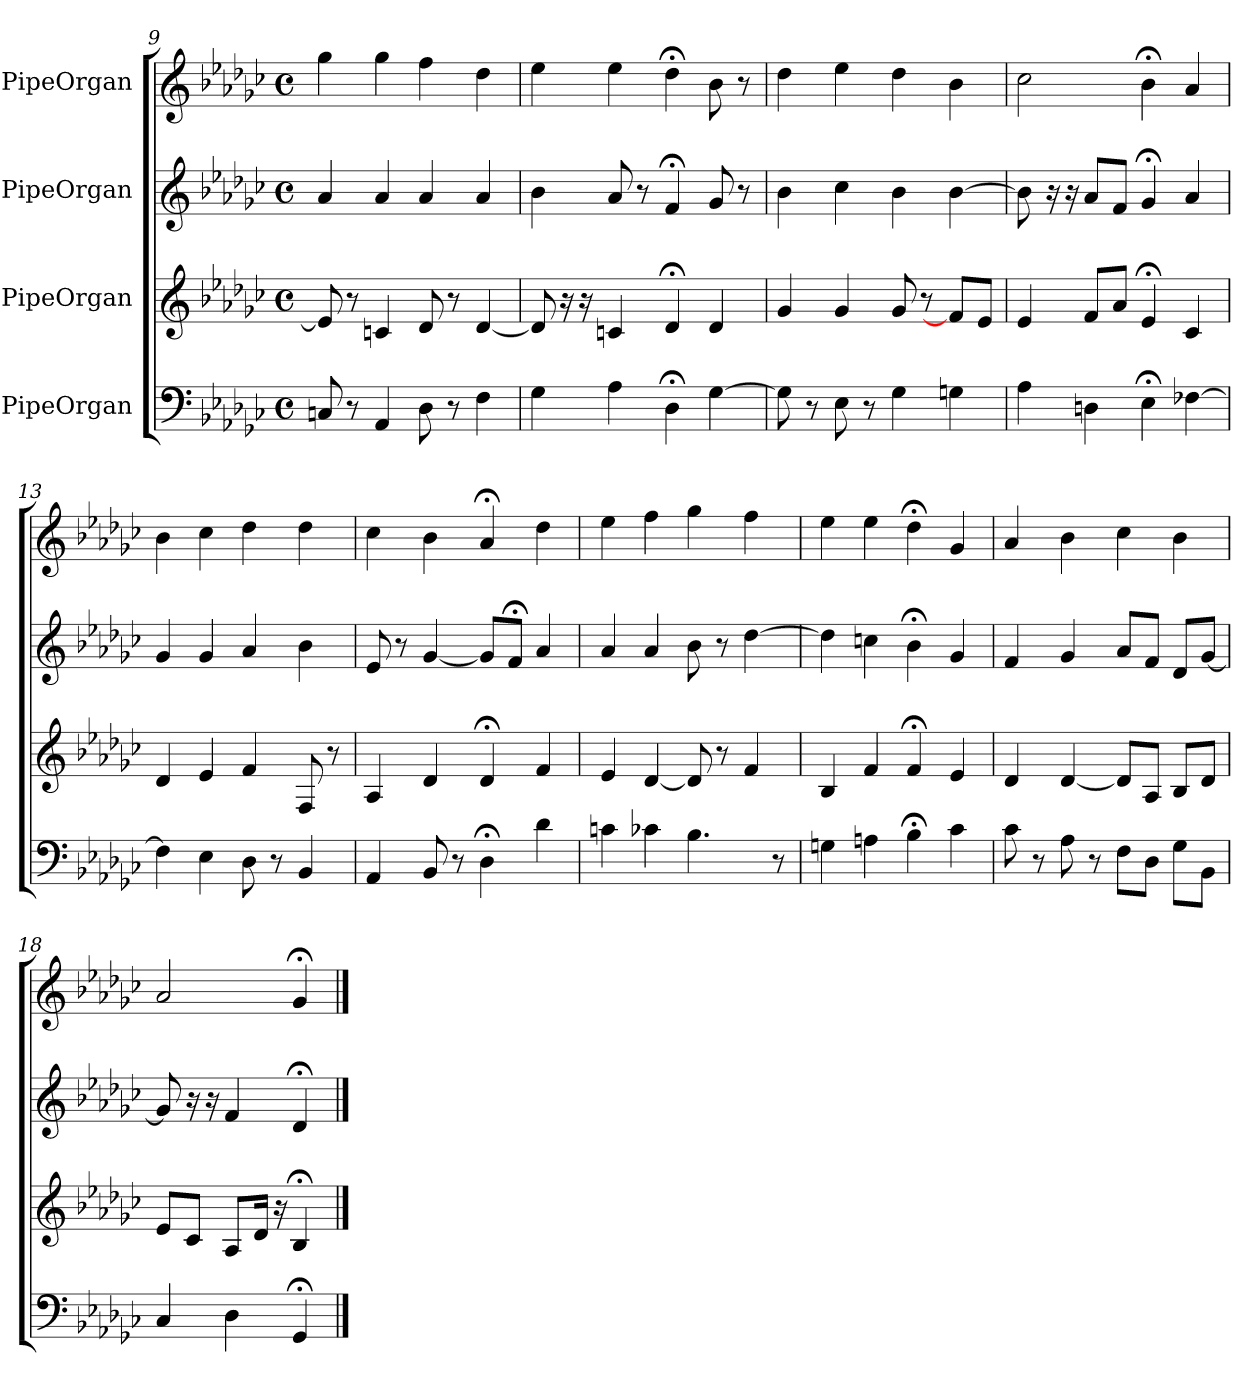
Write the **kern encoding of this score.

**kern	**kern	**kern	**kern
*part4	*part3	*part2	*part1
*staff4	*staff3	*staff2	*staff1
*I"PipeOrgan	*I"PipeOrgan	*I"PipeOrgan	*I"PipeOrgan
*k[b-e-a-d-g-c-]	*k[b-e-a-d-g-c-]	*k[b-e-a-d-g-c-]	*k[b-e-a-d-g-c-]
*G-:	*G-:	*G-:	*G-:
*M4/4	*M4/4	*M4/4	*M4/4
*met(c)	*met(c)	*met(c)	*met(c)
=9	=9	=9	=9
8Cn	8e-]	4a-	4gg-
8r	8r	.	.
4AA-	4cn	4a-	4gg-
8D-	8d-	4a-	4ff
8r	8r	.	.
4F	[4d-	4a-	4dd-
=10	=10	=10	=10
4G-	8d-]	4b-	4ee-
.	16r	.	.
.	16r	.	.
4A-	4cn	8a-	4ee-
.	.	8r	.
4D-;<	4d-;<	4f;<	4dd-;<
[4G-	4d-	8g-	8b-
.	.	8r	8r
=11	=11	=11	=11
8G-]	4g-	4b-	4dd-
8r	.	.	.
8E-	4g-	4cc-	4ee-
8r	.	.	.
4G-	8g-	4b-	4dd-
.	8r	.	.
4Gn	8f-L]	[4b-	4b-
.	8e-J	.	.
=12	=12	=12	=12
4A-	4e-	8b-]	2cc-
.	.	16r	.
.	.	16r	.
4Dn	8fL	8a-L	.
.	8a-J	8fJ	.
4E-;<	4e-;<	4g-;<	4b-;<
[4F-X	4c-	4a-	4a-
=13	=13	=13	=13
4F-]	4d-	4g-	4b-
4E-	4e-	4g-	4cc-
8D-	4f	4a-	4dd-
8r	.	.	.
4BB-	8F	4b-	4dd-
.	8r	.	.
=14	=14	=14	=14
4AA-	4A-	8e-	4cc-
.	.	8r	.
8BB-	4d-	[4g-	4b-
8r	.	.	.
4D-;<	4d-;<	8g-L]	4a-;<
.	.	8f;<J	.
4d-	4f	4a-	4dd-
=15	=15	=15	=15
4cn	4e-	4a-	4ee-
4c-X	[4d-	4a-	4ff
4.B-	8d-]	8b-	4gg-
.	8r	8r	.
.	4f	[4dd-	4ff
8r	.	.	.
=16	=16	=16	=16
4Gn	4B-	4dd-]	4ee-
4An	4f	4ccn	4ee-
4B-;<	4f;<	4b-;<	4dd-;<
4c-	4e-	4g-	4g-
=17	=17	=17	=17
8c-	4d-	4f	4a-
8r	.	.	.
8A-	[4d-	4g-	4b-
8r	.	.	.
8FL	8d-L]	8a-L	4cc-
8D-J	8A-J	8fJ	.
8G-L	8B-L	8d-L	4b-
8BB-J	8d-J	[8g-J	.
=18	=18	=18	=18
4C-	8e-L	8g-]	2a-
.	8c-J	16r	.
.	.	16r	.
4D-	8A-L	4f	.
.	16d-Jk	.	.
.	16r	.	.
4GG-;<	4B-;<	4d-;<	4g-;<
==	==	==	==
*-	*-	*-	*-
